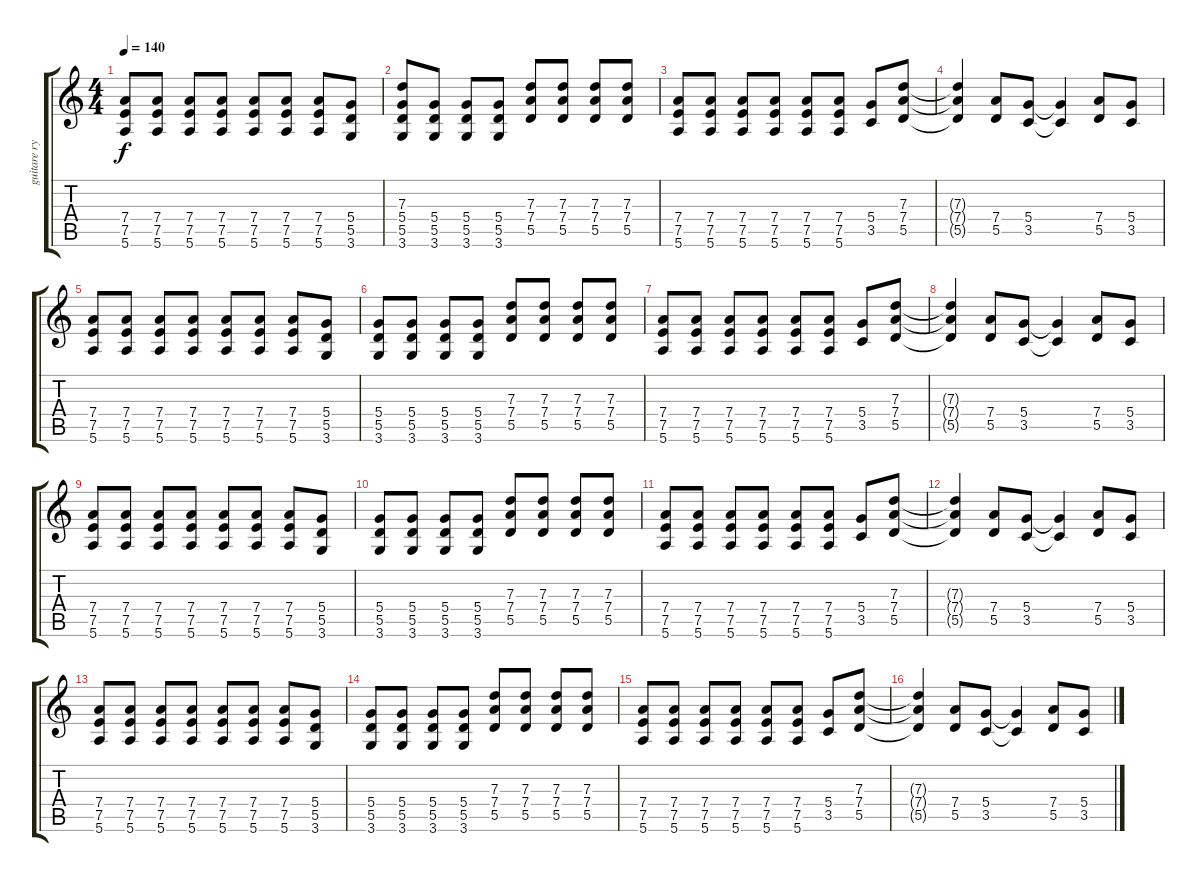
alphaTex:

\track ("guitare rythmique" "guitare ry") {instrument acousticguitarnylon}
\staff {score tabs}
\tuning (E4 B3 G3 D3 A2 E2) {hide}
\ts (4 4)
\tempo 140
\clef g2
\ks c
(7.4 7.5 5.6).8{dy f instrument distortionguitar} (7.4 7.5 5.6).8 (7.4 7.5 5.6).8 (7.4 7.5 5.6).8 (7.4 7.5 5.6).8 (7.4 7.5 5.6).8 (7.4 7.5 5.6).8 (5.4 5.5 3.6).8 |
(7.3{t} 5.4 5.5 3.6).8 (5.4 5.5 3.6).8 (5.4 5.5 3.6).8 (5.4 5.5 3.6).8 (7.3 7.4 5.5).8 (7.3 7.4 5.5).8 (7.3 7.4 5.5).8 (7.3 7.4 5.5).8 |
(7.4 7.5 5.6).8{instrument distortionguitar} (7.4 7.5 5.6).8 (7.4 7.5 5.6).8 (7.4 7.5 5.6).8 (7.4 7.5 5.6).8 (7.4 7.5 5.6).8 (5.4 3.5).8 (7.3 7.4 5.5).8 |
(7.3{t} 7.4{t} 5.5{t}).4 (7.4 5.5).8 (5.4 3.5).8 (5.4{t} 3.5{t}).4 (7.4 5.5).8 (5.4 3.5).8 |
(7.4 7.5 5.6).8{instrument distortionguitar} (7.4 7.5 5.6).8 (7.4 7.5 5.6).8 (7.4 7.5 5.6).8 (7.4 7.5 5.6).8 (7.4 7.5 5.6).8 (7.4 7.5 5.6).8 (5.4 5.5 3.6).8 |
(5.4 5.5 3.6).8 (5.4 5.5 3.6).8 (5.4 5.5 3.6).8 (5.4 5.5 3.6).8 (7.3 7.4 5.5).8 (7.3 7.4 5.5).8 (7.3 7.4 5.5).8 (7.3 7.4 5.5).8 |
(7.4 7.5 5.6).8{volume 16 instrument distortionguitar} (7.4 7.5 5.6).8 (7.4 7.5 5.6).8 (7.4 7.5 5.6).8 (7.4 7.5 5.6).8 (7.4 7.5 5.6).8 (5.4 3.5).8 (7.3 7.4 5.5).8 |
(7.3{t} 7.4{t} 5.5{t}).4 (7.4 5.5).8 (5.4 3.5).8 (5.4{t} 3.5{t}).4 (7.4 5.5).8 (5.4 3.5).8 |
(7.4 7.5 5.6).8{instrument distortionguitar} (7.4 7.5 5.6).8 (7.4 7.5 5.6).8 (7.4 7.5 5.6).8 (7.4 7.5 5.6).8 (7.4 7.5 5.6).8 (7.4 7.5 5.6).8 (5.4 5.5 3.6).8 |
(5.4 5.5 3.6).8 (5.4 5.5 3.6).8 (5.4 5.5 3.6).8 (5.4 5.5 3.6).8 (7.3 7.4 5.5).8 (7.3 7.4 5.5).8 (7.3 7.4 5.5).8 (7.3 7.4 5.5).8 |
(7.4 7.5 5.6).8{instrument distortionguitar} (7.4 7.5 5.6).8 (7.4 7.5 5.6).8 (7.4 7.5 5.6).8 (7.4 7.5 5.6).8 (7.4 7.5 5.6).8 (5.4 3.5).8 (7.3 7.4 5.5).8 |
(7.3{t} 7.4{t} 5.5{t}).4 (7.4 5.5).8 (5.4 3.5).8 (5.4{t} 3.5{t}).4 (7.4 5.5).8 (5.4 3.5).8 |
(7.4 7.5 5.6).8{instrument distortionguitar} (7.4 7.5 5.6).8 (7.4 7.5 5.6).8 (7.4 7.5 5.6).8 (7.4 7.5 5.6).8 (7.4 7.5 5.6).8 (7.4 7.5 5.6).8 (5.4 5.5 3.6).8 |
(5.4 5.5 3.6).8 (5.4 5.5 3.6).8 (5.4 5.5 3.6).8 (5.4 5.5 3.6).8 (7.3 7.4 5.5).8 (7.3 7.4 5.5).8 (7.3 7.4 5.5).8 (7.3 7.4 5.5).8 |
(7.4 7.5 5.6).8{volume 15 instrument distortionguitar} (7.4 7.5 5.6).8 (7.4 7.5 5.6).8 (7.4 7.5 5.6).8 (7.4 7.5 5.6).8 (7.4 7.5 5.6).8 (5.4 3.5).8 (7.3 7.4 5.5).8 |
(7.3{t} 7.4{t} 5.5{t}).4 (7.4 5.5).8 (5.4 3.5).8 (5.4{t} 3.5{t}).4 (7.4 5.5).8 (5.4 3.5).8
